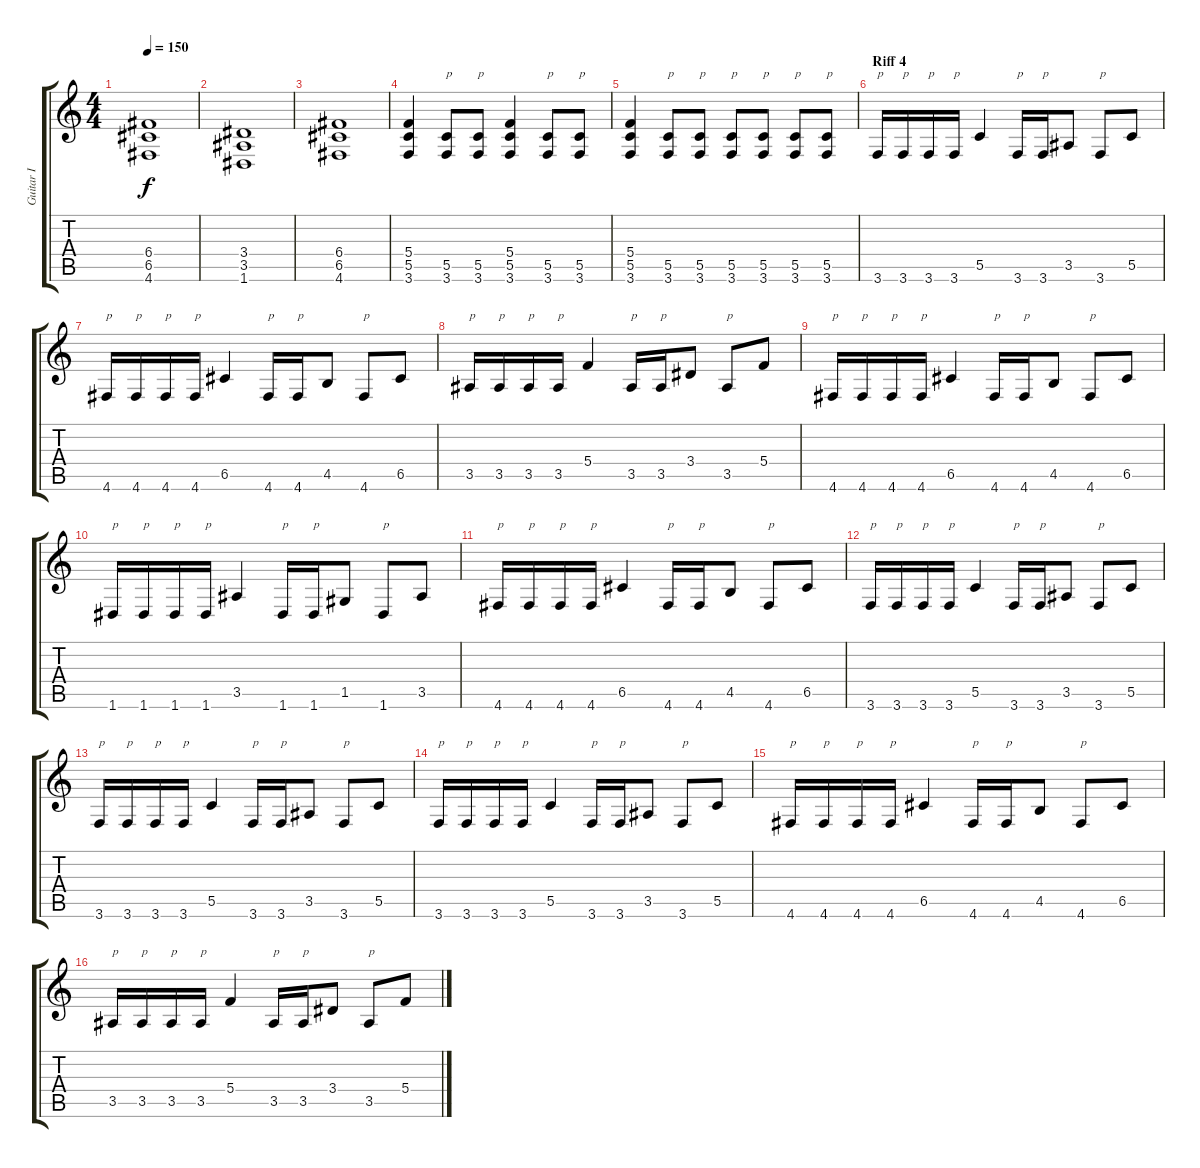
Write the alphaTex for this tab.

\track ("Guitar I" "Guitar I") {instrument distortionguitar}
\staff {score tabs}
\tuning (D4 A3 F3 C3 G2 D2) {hide}
\ts (4 4)
\tempo 150
\clef g2
\ks c
(6.4 6.5 4.6).1{dy f} |
(3.4 3.5 1.6).1 |
(6.4 6.5 4.6).1 |
(5.4 5.5 3.6).4 (5.5 3.6).8{txt "p"} (5.5 3.6).8{txt "p"} (5.4 5.5 3.6).4 (5.5 3.6).8{txt "p"} (5.5 3.6).8{txt "p"} |
(5.4 5.5 3.6).4 (5.5 3.6).8{txt "p"} (5.5 3.6).8{txt "p"} (5.5 3.6).8{txt "p"} (5.5 3.6).8{txt "p"} (5.5 3.6).8{txt "p"} (5.5 3.6).8{txt "p"} |
\section ("" "Riff 4")
3.6.16{txt "p"} 3.6.16{txt "p"} 3.6.16{txt "p"} 3.6.16{txt "p"} 5.5.4 3.6.16{txt "p"} 3.6.16{txt "p"} 3.5.8 3.6.8{txt "p"} 5.5.8 |
4.6.16{txt "p"} 4.6.16{txt "p"} 4.6.16{txt "p"} 4.6.16{txt "p"} 6.5.4 4.6.16{txt "p"} 4.6.16{txt "p"} 4.5.8 4.6.8{txt "p"} 6.5.8 |
3.5.16{txt "p"} 3.5.16{txt "p"} 3.5.16{txt "p"} 3.5.16{txt "p"} 5.4.4 3.5.16{txt "p"} 3.5.16{txt "p"} 3.4.8 3.5.8{txt "p"} 5.4.8 |
4.6.16{txt "p"} 4.6.16{txt "p"} 4.6.16{txt "p"} 4.6.16{txt "p"} 6.5.4 4.6.16{txt "p"} 4.6.16{txt "p"} 4.5.8 4.6.8{txt "p"} 6.5.8 |
1.6.16{txt "p"} 1.6.16{txt "p"} 1.6.16{txt "p"} 1.6.16{txt "p"} 3.5.4 1.6.16{txt "p"} 1.6.16{txt "p"} 1.5.8 1.6.8{txt "p"} 3.5.8 |
4.6.16{txt "p"} 4.6.16{txt "p"} 4.6.16{txt "p"} 4.6.16{txt "p"} 6.5.4 4.6.16{txt "p"} 4.6.16{txt "p"} 4.5.8 4.6.8{txt "p"} 6.5.8 |
3.6.16{txt "p"} 3.6.16{txt "p"} 3.6.16{txt "p"} 3.6.16{txt "p"} 5.5.4 3.6.16{txt "p"} 3.6.16{txt "p"} 3.5.8 3.6.8{txt "p"} 5.5.8 |
3.6.16{txt "p"} 3.6.16{txt "p"} 3.6.16{txt "p"} 3.6.16{txt "p"} 5.5.4 3.6.16{txt "p"} 3.6.16{txt "p"} 3.5.8 3.6.8{txt "p"} 5.5.8 |
3.6.16{txt "p"} 3.6.16{txt "p"} 3.6.16{txt "p"} 3.6.16{txt "p"} 5.5.4 3.6.16{txt "p"} 3.6.16{txt "p"} 3.5.8 3.6.8{txt "p"} 5.5.8 |
4.6.16{txt "p"} 4.6.16{txt "p"} 4.6.16{txt "p"} 4.6.16{txt "p"} 6.5.4 4.6.16{txt "p"} 4.6.16{txt "p"} 4.5.8 4.6.8{txt "p"} 6.5.8 |
3.5.16{txt "p"} 3.5.16{txt "p"} 3.5.16{txt "p"} 3.5.16{txt "p"} 5.4.4 3.5.16{txt "p"} 3.5.16{txt "p"} 3.4.8 3.5.8{txt "p"} 5.4.8
